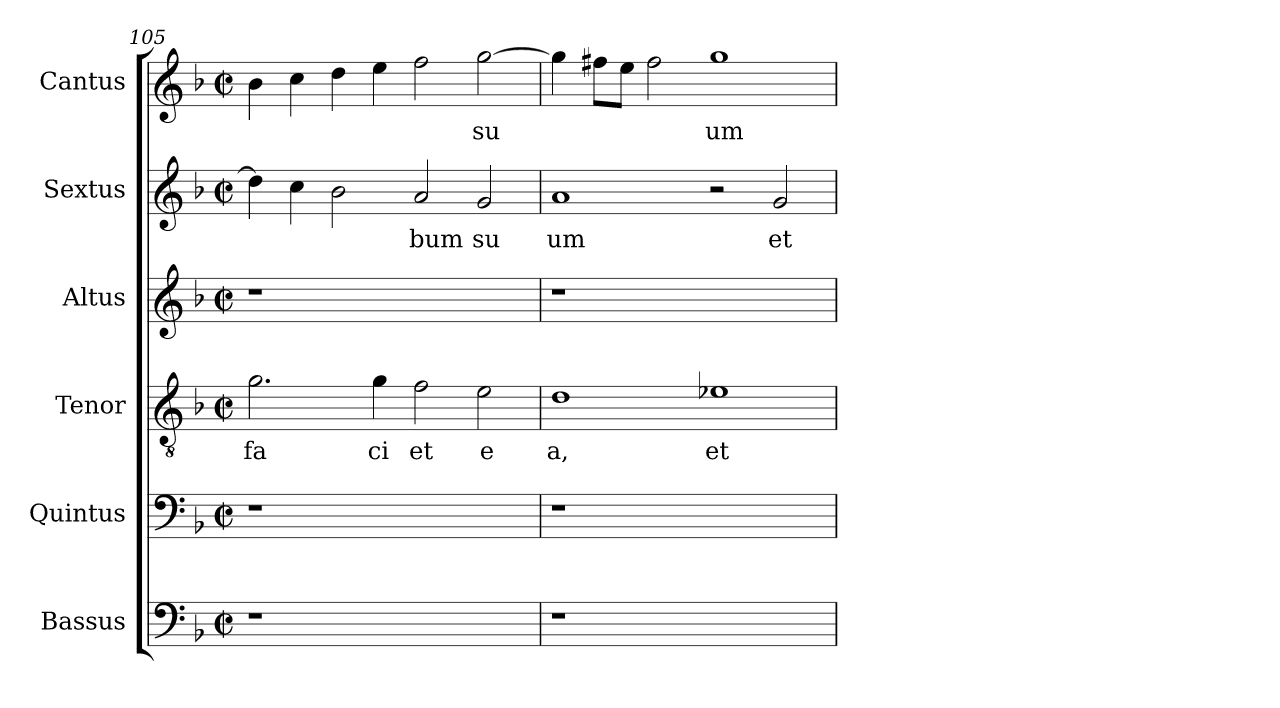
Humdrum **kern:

**kern	**kern	**kern	**text	**kern	**kern	**text	**kern	**text
*part6	*part5	*part4	*part4	*part3	*part2	*part2	*part1	*part1
*staff6	*staff5	*staff4	*staff4	*staff3	*staff2	*staff2	*staff1	*staff1
*I"Bassus	*I"Quintus	*I"Tenor	*	*I"Altus	*I"Sextus	*	*I"Cantus	*
*I'Bassus	*I'Quintus	*I'Tenor	*	*I'Altus	*I'Sextus	*	*I'Cantus	*
*clefF4	*clefF4	*clefGv2	*	*clefG2	*clefG2	*	*clefG2	*
*k[b-]	*k[b-]	*k[b-]	*	*k[b-]	*k[b-]	*	*k[b-]	*
*F:	*F:	*F:	*	*F:	*F:	*	*F:	*
*M2/2	*M2/2	*M2/2	*	*M2/2	*M2/2	*	*M2/2	*
*met(c|)	*met(c|)	*met(c|)	*	*met(c|)	*met(c|)	*	*met(c|)	*
=105	=105	=105	=105	=105	=105	=105	=105	=105
!	!	!	!LO:LY:b:cj	!	!	!	!	!
1r	1r	2.g\	fa	1r	4dd\]	.	4b-\	.
.	.	.	.	.	4cc\	.	4cc\	.
.	.	.	.	.	2b-\	.	4dd\	.
!	!	!	!LO:LY:b:cj	!	!	!	!	!
.	.	4g\	ci	.	.	.	4ee\	.
!	!	!	!LO:LY:b:cj	!	!	!LO:LY:b:cj	!	!
1ryy	1ryy	2f\	et	1ryy	2a/	bum	2ff\	.
!	!	!	!LO:LY:b:cj	!	!	!LO:LY:b:cj	!	!LO:LY:b:cj
.	.	2e\	e	.	2g/	su	[>2gg\	su
=106	=106	=106	=106	=106	=106	=106	=106	=106
!	!	!	!LO:LY:b:cj	!	!	!LO:LY:b:cj	!	!
1r	1r	1d	a,	1r	1a	um	4gg\]	.
.	.	.	.	.	.	.	8ff#\L	.
.	.	.	.	.	.	.	8ee\J	.
.	.	.	.	.	.	.	2ff#\	.
!	!	!	!LO:LY:b:cj	!	!	!	!	!LO:LY:b:cj
1ryy	1ryy	1e-X	et	1ryy	2r	.	1gg	um
!	!	!	!	!	!	!LO:LY:b:cj	!	!
.	.	.	.	.	2g/	et	.	.
=	=	=	=	=	=	=	=	=
*-	*-	*-	*-	*-	*-	*-	*-	*-
